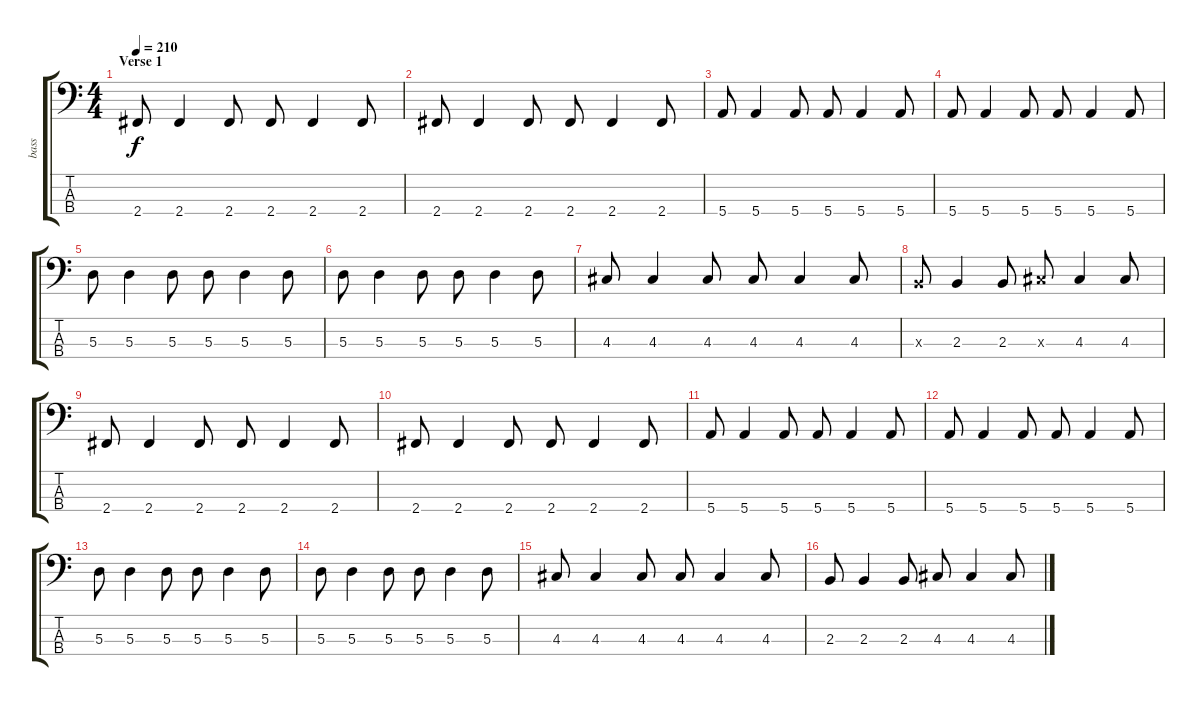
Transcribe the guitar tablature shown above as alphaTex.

\track ("bass" "bass") {instrument electricbassfinger}
\staff {score tabs}
\tuning (G2 D2 A1 E1) {hide}
\ts (4 4)
\section ("" "Verse 1")
\tempo 210
\clef f4
\ks c
2.4.8{dy f} 2.4.4 2.4.8 2.4.8 2.4.4 2.4.8 |
2.4.8 2.4.4 2.4.8 2.4.8 2.4.4 2.4.8 |
5.4.8 5.4.4 5.4.8 5.4.8 5.4.4 5.4.8 |
5.4.8 5.4.4 5.4.8 5.4.8 5.4.4 5.4.8 |
5.3.8 5.3.4 5.3.8 5.3.8 5.3.4 5.3.8 |
5.3.8 5.3.4 5.3.8 5.3.8 5.3.4 5.3.8 |
4.3.8 4.3.4 4.3.8 4.3.8 4.3.4 4.3.8 |
2.3{x}.8 2.3.4 2.3.8 4.3{x}.8 4.3.4 4.3.8 |
\section ("" "")
2.4.8 2.4.4 2.4.8 2.4.8 2.4.4 2.4.8 |
2.4.8 2.4.4 2.4.8 2.4.8 2.4.4 2.4.8 |
5.4.8 5.4.4 5.4.8 5.4.8 5.4.4 5.4.8 |
5.4.8 5.4.4 5.4.8 5.4.8 5.4.4 5.4.8 |
5.3.8 5.3.4 5.3.8 5.3.8 5.3.4 5.3.8 |
5.3.8 5.3.4 5.3.8 5.3.8 5.3.4 5.3.8 |
4.3.8 4.3.4 4.3.8 4.3.8 4.3.4 4.3.8 |
2.3.8 2.3.4 2.3.8 4.3.8 4.3.4 4.3.8
